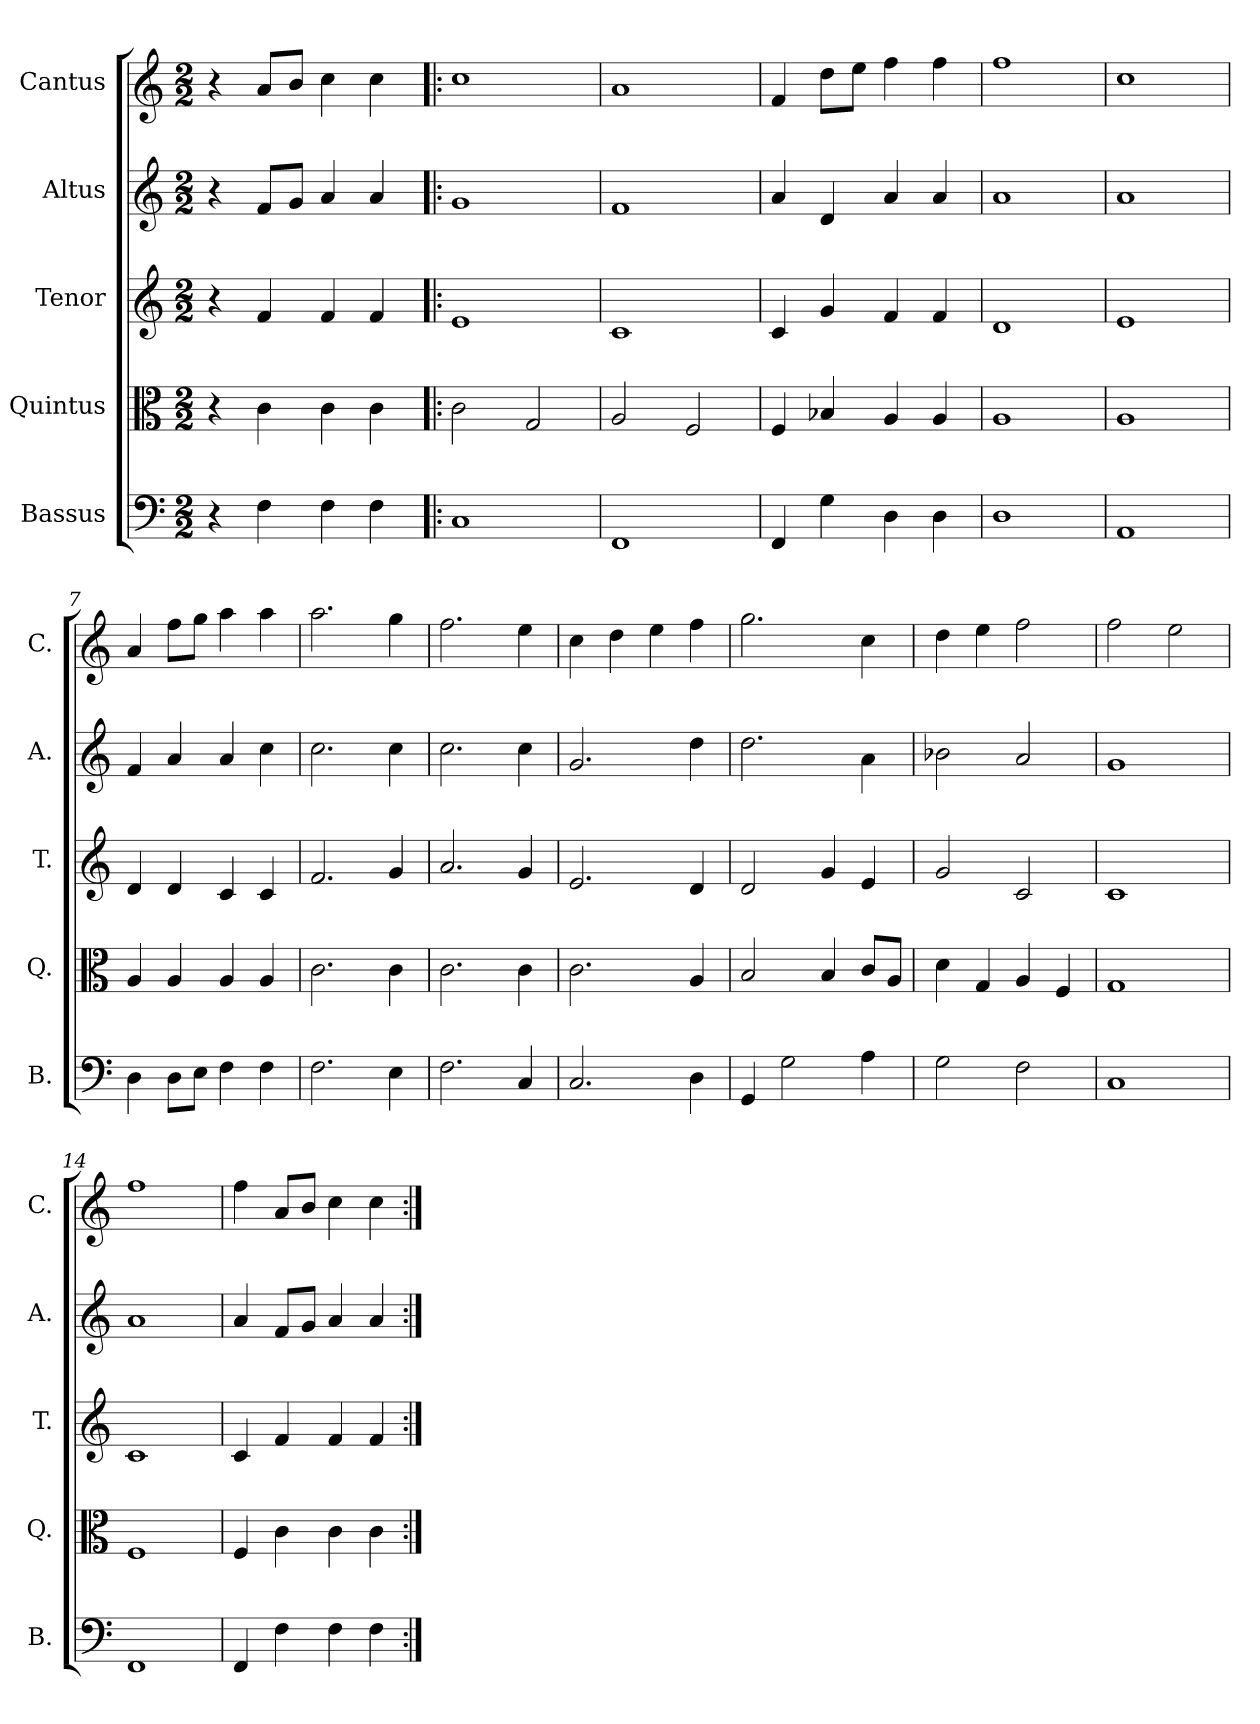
**kern	**kern	**kern	**kern	**kern
*part5	*part4	*part3	*part2	*part1
*staff5	*staff4	*staff3	*staff2	*staff1
*I"Bassus	*I"Quintus	*I"Tenor	*I"Altus	*I"Cantus
*I'B.	*I'Q.	*I'T.	*I'A.	*I'C.
*clefF4	*clefC3	*clefG2	*clefG2	*clefG2
*k[]	*k[]	*k[]	*k[]	*k[]
*C:	*C:	*C:	*C:	*C:
*M2/2	*M2/2	*M2/2	*M2/2	*M2/2
=1	=1	=1	=1	=1
4r	4r	4r	4r	4r
4F\	4c\	4f/	8f/L	8a/L
.	.	.	8g/J	8b/J
4F\	4c\	4f/	4a/	4cc\
4F\	4c\	4f/	4a/	4cc\
=2!|:	=2!|:	=2!|:	=2!|:	=2!|:
1C/	2c\	1e/	1g/	1cc\
.	2G/	.	.	.
=3	=3	=3	=3	=3
1FF/	2A/	1c/	1f/	1a/
.	2F/	.	.	.
=4	=4	=4	=4	=4
4FF/	4F/	4c/	4a/	4f/
4G\	4B-X/	4g/	4d/	8dd\L
.	.	.	.	8ee\J
4D\	4A/	4f/	4a/	4ff\
4D\	4A/	4f/	4a/	4ff\
=5	=5	=5	=5	=5
1D\	1A/	1d/	1a/	1ff\
=6	=6	=6	=6	=6
1AA/	1A/	1e/	1a/	1cc\
=7	=7	=7	=7	=7
4D\	4A/	4d/	4f/	4a/
8D\L	4A/	4d/	4a/	8ff\L
8E\J	.	.	.	8gg\J
4F\	4A/	4c/	4a/	4aa\
4F\	4A/	4c/	4cc\	4aa\
=8	=8	=8	=8	=8
2.F\	2.c\	2.f/	2.cc\	2.aa\
4E\	4c\	4g/	4cc\	4gg\
=9	=9	=9	=9	=9
2.F\	2.c\	2.a/	2.cc\	2.ff\
4C/	4c\	4g/	4cc\	4ee\
=10	=10	=10	=10	=10
2.C/	2.c\	2.e/	2.g/	4cc\
.	.	.	.	4dd\
.	.	.	.	4ee\
4D\	4A/	4d/	4dd\	4ff\
=11	=11	=11	=11	=11
4GG/	2B/	2d/	2.dd\	2.gg\
2G\	.	.	.	.
.	4B/	4g/	.	.
4A\	8c/L	4e/	4a\	4cc\
.	8A/J	.	.	.
=12	=12	=12	=12	=12
2G\	4d\	2g/	2b-X\	4dd\
.	4G/	.	.	4ee\
2F\	4A/	2c/	2a/	2ff\
.	4F/	.	.	.
=13	=13	=13	=13	=13
1C/	1G/	1c/	1g/	2ff\
.	.	.	.	2ee\
=14	=14	=14	=14	=14
1FF/	1F/	1c/	1a/	1ff\
!!LO:LB:g=z
=15	=15	=15	=15	=15
4FF/	4F/	4c/	4a/	4ff\
4F\	4c\	4f/	8f/L	8a/L
.	.	.	8g/J	8b/J
4F\	4c\	4f/	4a/	4cc\
4F\	4c\	4f/	4a/	4cc\
=:|!	=:|!	=:|!	=:|!	=:|!
*-	*-	*-	*-	*-
